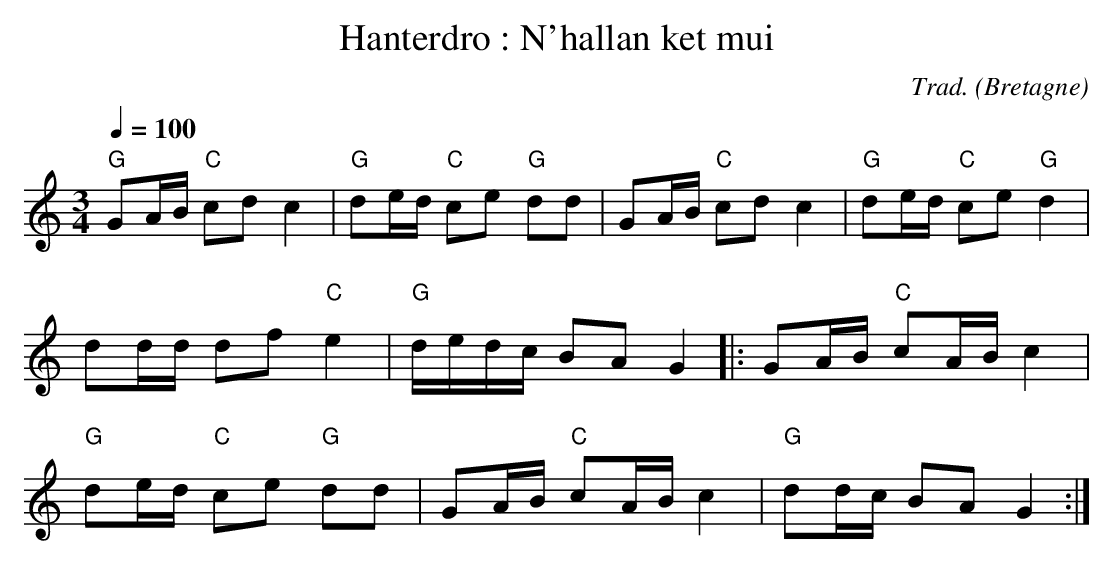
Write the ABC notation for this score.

X:1
T:Hanterdro : N'hallan ket mui
C:Trad.
O:Bretagne
L:1/16
M:3/4
Q:1/4=100
K:Cmaj
"G"G2AB "C"c2d2 c4 | "G"d2ed "C"c2e2 "G"d2d2 | G2AB "C"c2d2 c4 |\
"G"d2ed "C"c2e2 "G"d4 | d2dd d2f2 "C"e4 | "G"dedc B2A2 G4 |:\
G2AB "C"c2AB c4 | "G"d2ed "C"c2e2 "G"d2d2 | G2AB "C"c2AB c4 | "G"d2dc B2A2 G4 :|
